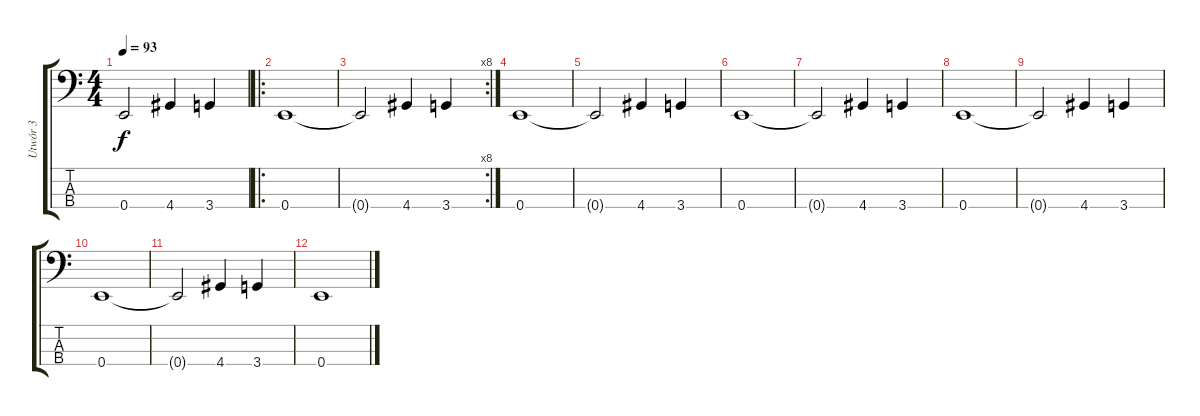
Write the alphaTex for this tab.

\track ("Utwór 3" "Utwór 3") {instrument electricbasspick}
\staff {score tabs}
\tuning (G2 D2 A1 E1) {hide}
\ts (4 4)
\tempo 93
\clef f4
\ks c
0.4{t}.2{dy f} 4.4.4 3.4.4 |
\ro
0.4.1 |
\rc 8
0.4{t}.2 4.4.4 3.4.4 |
0.4.1 |
0.4{t}.2 4.4.4 3.4.4 |
0.4.1 |
0.4{t}.2 4.4.4 3.4.4 |
0.4.1 |
0.4{t}.2 4.4.4 3.4.4 |
0.4.1 |
0.4{t}.2 4.4.4 3.4.4 |
0.4.1
